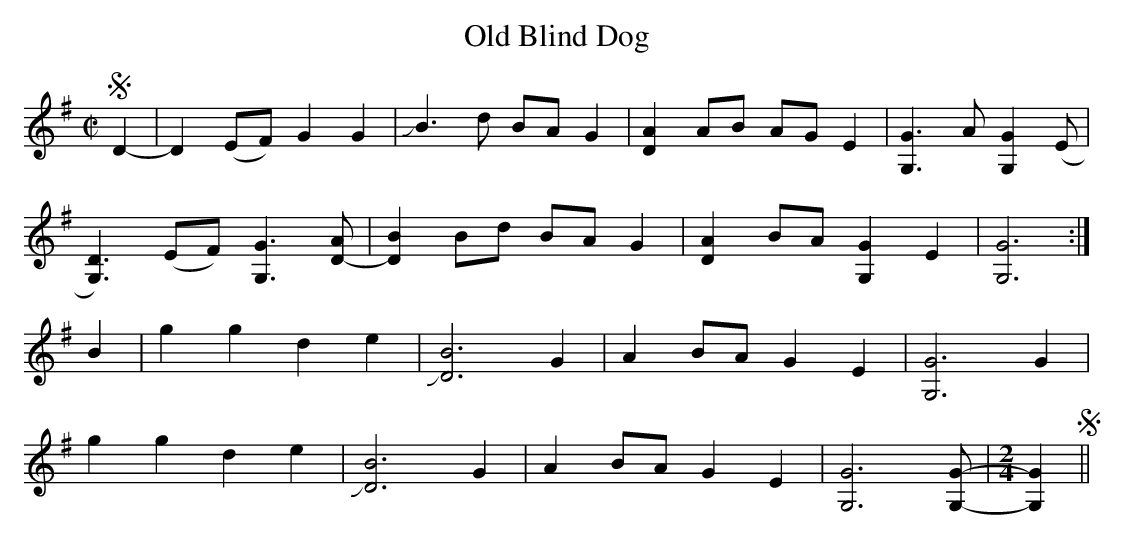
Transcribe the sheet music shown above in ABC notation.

X:1
T:Old Blind Dog
M:C|
L:1/8
K:G
SD2-|D2(EF) G2G2|+slide+B3d BAG2|[D2A2]A-B AG E2| [G,3G3]A [G,2G2](E|
[G,3D3]) (EF) [G,3G3][DA]- |[D2B2]B-d BA G2|[D2A2] B-A[G,2G2]E2|[G,6G6]:|
B2|g2g2 d2e2|+slide+[D6B6]G2|A2 BA G2E2|[G,6G6]G2|
g2g2 d2e2|+slide+[D6B6]G2|A2 BA G2E2|[G,6G6][G,G]-|[M:2/4][G,2G2]S||
